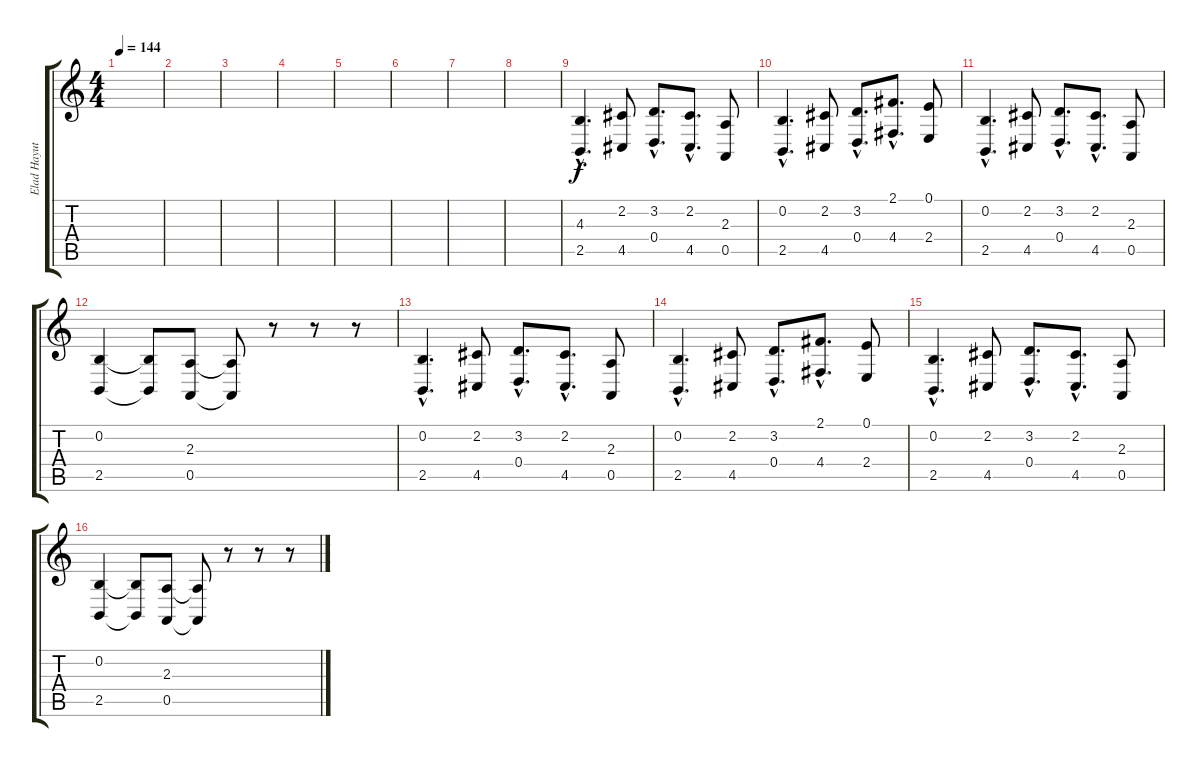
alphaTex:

\track ("Elad Hayut" "Elad Hayut") {instrument choiraahs}
\staff {score tabs}
\tuning (E4 B3 G3 D3 A2 E2) {hide}
\ts (4 4)
\tempo 144
\clef g2
\ks c
|
|
|
|
|
|
|
|
(4.3{hac} 2.5{hac}).4{d} (2.2 4.5).8 (3.2{hac} 0.4{hac}).8{d} (2.2{hac} 4.5{hac}).8{d} (2.3 0.5).8 |
(0.2{hac} 2.5{hac}).4{d} (2.2 4.5).8 (3.2{hac} 0.4{hac}).8{d} (2.1{hac} 4.4{hac}).8{d} (0.1 2.4).8 |
(0.2{hac} 2.5{hac}).4{d} (2.2 4.5).8 (3.2{hac} 0.4{hac}).8{d} (2.2{hac} 4.5{hac}).8{d} (2.3 0.5).8 |
(0.2 2.5).4 (0.2{t} 2.5{t}).8 (2.3 0.5).8 (2.3{t} 0.5{t}).8 r.8 r.8 r.8 |
(0.2{hac} 2.5{hac}).4{d} (2.2 4.5).8 (3.2{hac} 0.4{hac}).8{d} (2.2{hac} 4.5{hac}).8{d} (2.3 0.5).8 |
(0.2{hac} 2.5{hac}).4{d} (2.2 4.5).8 (3.2{hac} 0.4{hac}).8{d} (2.1{hac} 4.4{hac}).8{d} (0.1 2.4).8 |
(0.2{hac} 2.5{hac}).4{d} (2.2 4.5).8 (3.2{hac} 0.4{hac}).8{d} (2.2{hac} 4.5{hac}).8{d} (2.3 0.5).8 |
(0.2 2.5).4 (0.2{t} 2.5{t}).8 (2.3 0.5).8 (2.3{t} 0.5{t}).8 r.8 r.8 r.8
